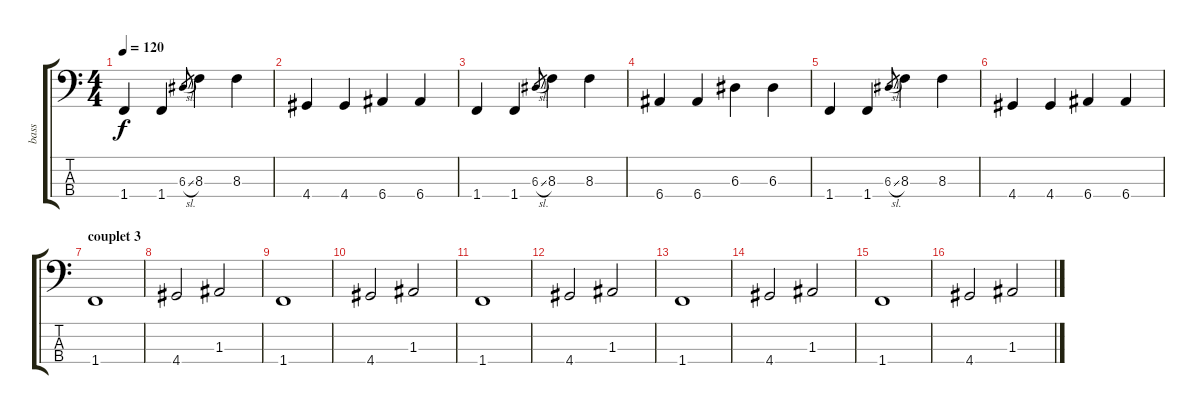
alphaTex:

\track ("bass" "bass") {instrument electricbassfinger}
\staff {score tabs}
\tuning (G2 D2 A1 E1) {hide}
\ts (4 4)
\tempo 120
\clef f4
\ks c
1.4.4{dy f} 1.4.4 6.3{sl}.8{gr} 8.3.4 8.3.4 |
4.4.4 4.4.4 6.4.4 6.4.4 |
1.4.4 1.4.4 6.3{sl}.8{gr} 8.3.4 8.3.4 |
6.4.4 6.4.4 6.3.4 6.3.4 |
1.4.4 1.4.4 6.3{sl}.8{gr} 8.3.4 8.3.4 |
4.4.4 4.4.4 6.4.4 6.4.4 |
\section ("" "couplet 3")
1.4.1 |
4.4.2 1.3.2 |
1.4.1 |
4.4.2 1.3.2 |
1.4.1 |
4.4.2 1.3.2 |
1.4.1 |
4.4.2 1.3.2 |
1.4.1 |
4.4.2 1.3.2
